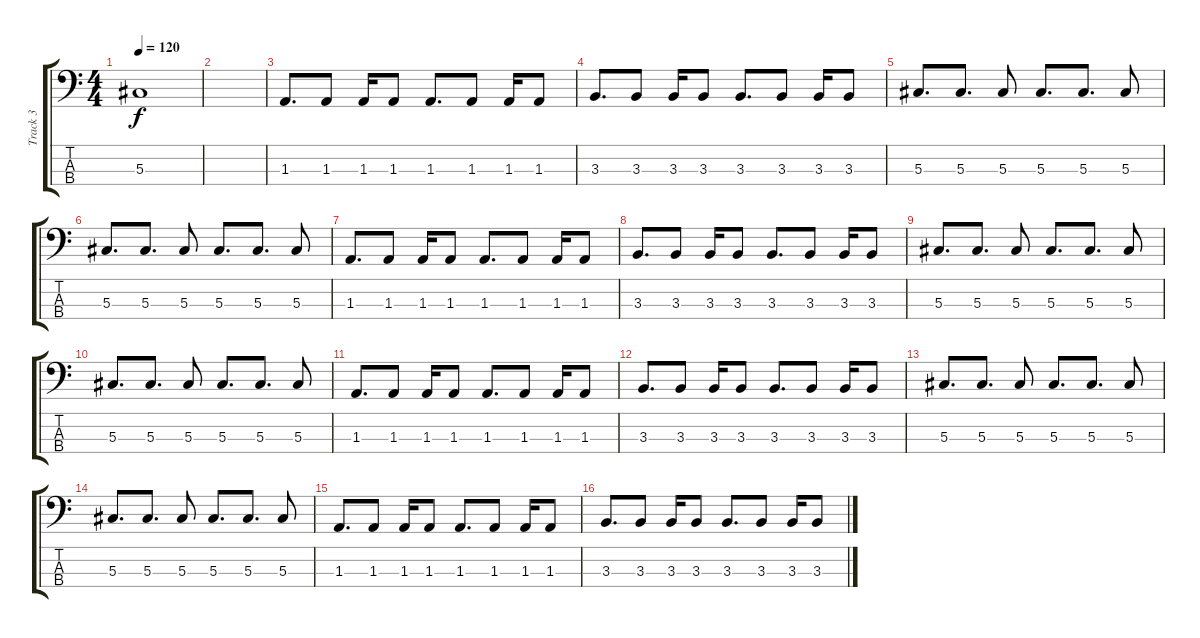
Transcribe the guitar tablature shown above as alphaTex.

\track ("Track 3" "Track 3") {instrument electricbassfinger}
\staff {score tabs}
\tuning (Gb2 Db2 Ab1 Eb1) {hide}
\ts (4 4)
\tempo 120
\clef f4
\ks c
5.3.1{dy f} |
|
1.3.8{d} 1.3.8 1.3.16 1.3.8 1.3.8{d} 1.3.8 1.3.16 1.3.8 |
3.3.8{d} 3.3.8 3.3.16 3.3.8 3.3.8{d} 3.3.8 3.3.16 3.3.8 |
5.3.8{d} 5.3.8{d} 5.3.8 5.3.8{d} 5.3.8{d} 5.3.8 |
5.3.8{d} 5.3.8{d} 5.3.8 5.3.8{d} 5.3.8{d} 5.3.8 |
1.3.8{d} 1.3.8 1.3.16 1.3.8 1.3.8{d} 1.3.8 1.3.16 1.3.8 |
3.3.8{d} 3.3.8 3.3.16 3.3.8 3.3.8{d} 3.3.8 3.3.16 3.3.8 |
5.3.8{d} 5.3.8{d} 5.3.8 5.3.8{d} 5.3.8{d} 5.3.8 |
5.3.8{d} 5.3.8{d} 5.3.8 5.3.8{d} 5.3.8{d} 5.3.8 |
1.3.8{d} 1.3.8 1.3.16 1.3.8 1.3.8{d} 1.3.8 1.3.16 1.3.8 |
3.3.8{d} 3.3.8 3.3.16 3.3.8 3.3.8{d} 3.3.8 3.3.16 3.3.8 |
5.3.8{d} 5.3.8{d} 5.3.8 5.3.8{d} 5.3.8{d} 5.3.8 |
5.3.8{d} 5.3.8{d} 5.3.8 5.3.8{d} 5.3.8{d} 5.3.8 |
1.3.8{d} 1.3.8 1.3.16 1.3.8 1.3.8{d} 1.3.8 1.3.16 1.3.8 |
3.3.8{d} 3.3.8 3.3.16 3.3.8 3.3.8{d} 3.3.8 3.3.16 3.3.8
